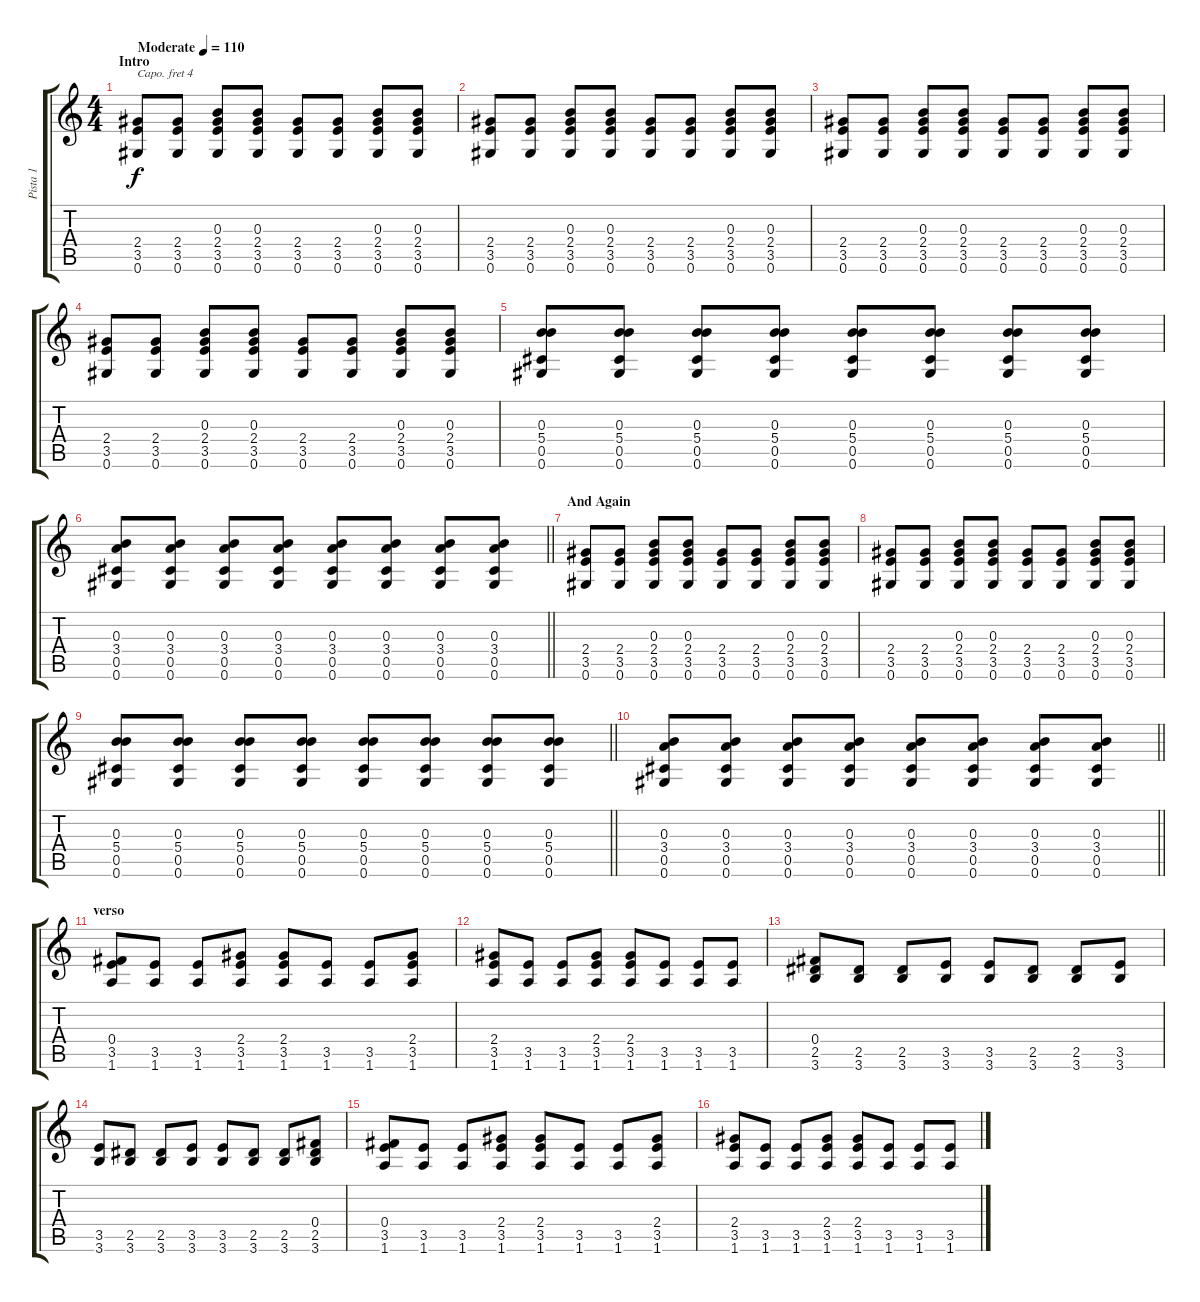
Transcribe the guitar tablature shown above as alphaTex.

\track ("Pista 1" "Pista 1") {instrument acousticguitarsteel}
\staff {score tabs}
\capo 4
\tuning (E4 B3 G3 D3 A2 E2) {hide}
\ts (4 4)
\section ("" "Intro")
\tempo (110 "Moderate")
\clef g2
\ks c
(2.4 3.5 0.6).8{dy f instrument acousticguitarsteel} (2.4 3.5 0.6).8 (0.3 2.4 3.5 0.6).8 (0.3 2.4 3.5 0.6).8 (2.4 3.5 0.6).8 (2.4 3.5 0.6).8 (0.3 2.4 3.5 0.6).8 (0.3 2.4 3.5 0.6).8 |
(2.4 3.5 0.6).8 (2.4 3.5 0.6).8 (0.3 2.4 3.5 0.6).8 (0.3 2.4 3.5 0.6).8 (2.4 3.5 0.6).8 (2.4 3.5 0.6).8 (0.3 2.4 3.5 0.6).8 (0.3 2.4 3.5 0.6).8 |
(2.4 3.5 0.6).8 (2.4 3.5 0.6).8 (0.3 2.4 3.5 0.6).8 (0.3 2.4 3.5 0.6).8 (2.4 3.5 0.6).8 (2.4 3.5 0.6).8 (0.3 2.4 3.5 0.6).8 (0.3 2.4 3.5 0.6).8 |
(2.4 3.5 0.6).8 (2.4 3.5 0.6).8 (0.3 2.4 3.5 0.6).8 (0.3 2.4 3.5 0.6).8 (2.4 3.5 0.6).8 (2.4 3.5 0.6).8 (0.3 2.4 3.5 0.6).8 (0.3 2.4 3.5 0.6).8 |
(0.3 5.4 0.5 0.6).8 (0.3 5.4 0.5 0.6).8 (0.3 5.4 0.5 0.6).8 (0.3 5.4 0.5 0.6).8 (0.3 5.4 0.5 0.6).8 (0.3 5.4 0.5 0.6).8 (0.3 5.4 0.5 0.6).8 (0.3 5.4 0.5 0.6).8 |
\barLineRight lightlight
(0.3 3.4 0.5 0.6).8 (0.3 3.4 0.5 0.6).8 (0.3 3.4 0.5 0.6).8 (0.3 3.4 0.5 0.6).8 (0.3 3.4 0.5 0.6).8 (0.3 3.4 0.5 0.6).8 (0.3 3.4 0.5 0.6).8 (0.3 3.4 0.5 0.6).8 |
\section ("" "And Again")
(2.4 3.5 0.6).8 (2.4 3.5 0.6).8 (0.3 2.4 3.5 0.6).8 (0.3 2.4 3.5 0.6).8 (2.4 3.5 0.6).8 (2.4 3.5 0.6).8 (0.3 2.4 3.5 0.6).8 (0.3 2.4 3.5 0.6).8 |
(2.4 3.5 0.6).8 (2.4 3.5 0.6).8 (0.3 2.4 3.5 0.6).8 (0.3 2.4 3.5 0.6).8 (2.4 3.5 0.6).8 (2.4 3.5 0.6).8 (0.3 2.4 3.5 0.6).8 (0.3 2.4 3.5 0.6).8 |
\barLineRight lightlight
(0.3 5.4 0.5 0.6).8 (0.3 5.4 0.5 0.6).8 (0.3 5.4 0.5 0.6).8 (0.3 5.4 0.5 0.6).8 (0.3 5.4 0.5 0.6).8 (0.3 5.4 0.5 0.6).8 (0.3 5.4 0.5 0.6).8 (0.3 5.4 0.5 0.6).8 |
\section ("" "")
\barLineRight lightlight
(0.3 3.4 0.5 0.6).8 (0.3 3.4 0.5 0.6).8 (0.3 3.4 0.5 0.6).8 (0.3 3.4 0.5 0.6).8 (0.3 3.4 0.5 0.6).8 (0.3 3.4 0.5 0.6).8 (0.3 3.4 0.5 0.6).8 (0.3 3.4 0.5 0.6).8 |
\section ("" "verso")
(0.4 3.5 1.6).8 (3.5 1.6).8 (3.5 1.6).8 (2.4 3.5 1.6).8 (2.4 3.5 1.6).8 (3.5 1.6).8 (3.5 1.6).8 (2.4 3.5 1.6).8 |
(2.4 3.5 1.6).8 (3.5 1.6).8 (3.5 1.6).8 (2.4 3.5 1.6).8 (2.4 3.5 1.6).8 (3.5 1.6).8 (3.5 1.6).8 (3.5 1.6).8 |
(0.4 2.5 3.6).8 (2.5 3.6).8 (2.5 3.6).8 (3.5 3.6).8 (3.5 3.6).8 (2.5 3.6).8 (2.5 3.6).8 (3.5 3.6).8 |
(3.5 3.6).8 (2.5 3.6).8 (2.5 3.6).8 (3.5 3.6).8 (3.5 3.6).8 (2.5 3.6).8 (2.5 3.6).8 (0.4 2.5 3.6).8 |
(0.4 3.5 1.6).8 (3.5 1.6).8 (3.5 1.6).8 (2.4 3.5 1.6).8 (2.4 3.5 1.6).8 (3.5 1.6).8 (3.5 1.6).8 (2.4 3.5 1.6).8 |
(2.4 3.5 1.6).8 (3.5 1.6).8 (3.5 1.6).8 (2.4 3.5 1.6).8 (2.4 3.5 1.6).8 (3.5 1.6).8 (3.5 1.6).8 (3.5 1.6).8
